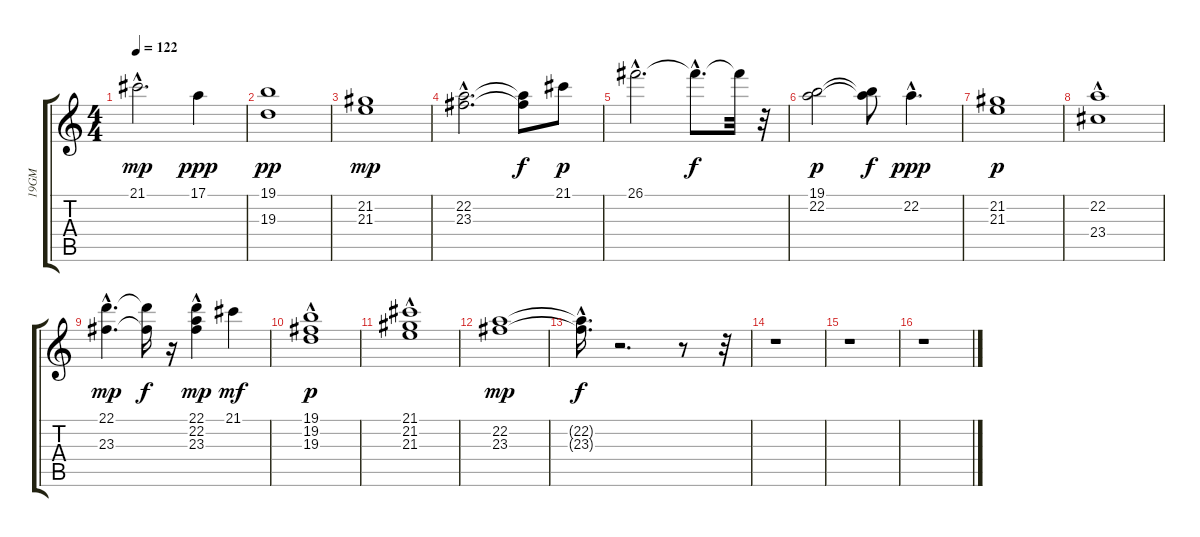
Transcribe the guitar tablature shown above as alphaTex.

\track ("19GM" "19GM") {instrument rockorgan}
\staff {score tabs}
\tuning (E4 B3 G3 D3 A2 E2) {hide}
\ts (4 4)
\tempo 122
\clef g2
\ks c
21.1{hac}.2{d dy mp} 17.1.4{dy ppp} |
(19.1 19.3).1{dy pp} |
(21.2 21.3).1{dy mp} |
(22.2{hac} 23.3{hac}).2{d} (22.2{t} 23.3{t}).8{dy f} 21.1.8{dy p} |
26.1{hac}.2{d} 26.1{hac t}.8{d dy f} 26.1{t}.32 r.32 |
(19.1 22.2).2{dy p} (19.1{t} 22.2{t}).8{dy f} 22.2{hac}.4{d dy ppp} |
(21.2 21.3).1{dy p} |
(22.2 23.4{hac}).1 |
(22.1{hac} 23.3{hac}).4{d dy mp} (22.1{t} 23.3{t}).16{dy f} r.16 (22.1{hac} 22.2 23.3).4{dy mp} 21.1.4{dy mf} |
(19.1 19.2{hac} 19.3{hac}).1{dy p} |
(21.1 21.2{hac} 21.3{hac}).1 |
(22.2 23.3).1{dy mp} |
(22.2{hac t} 23.3{t}).16{d dy f} r.2{d} r.8 r.32 |
r.1 |
r.1 |
r.1
